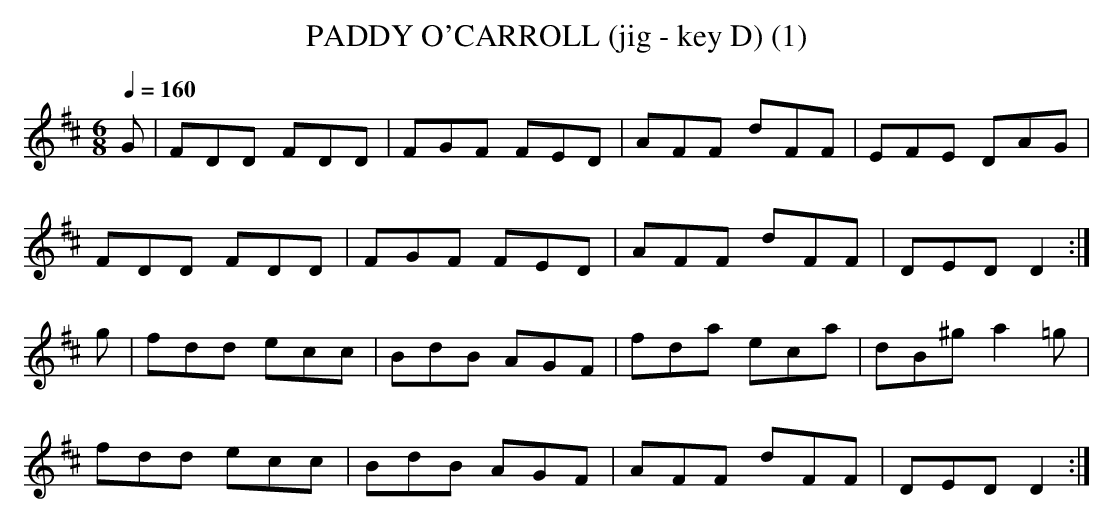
X:1
T:PADDY O'CARROLL (jig - key D) (1)
Q:1/4=160
M:6/8
L:1/8
K:D
G|FDD FDD|FGF FED|AFF dFF|EFE DAG|
FDD FDD|FGF FED|AFF dFF|DED D2 :|
g|fdd ecc|BdB AGF|fda eca|dB^g a2=g|
fdd ecc|BdB AGF|AFF dFF|DED D2 :|
